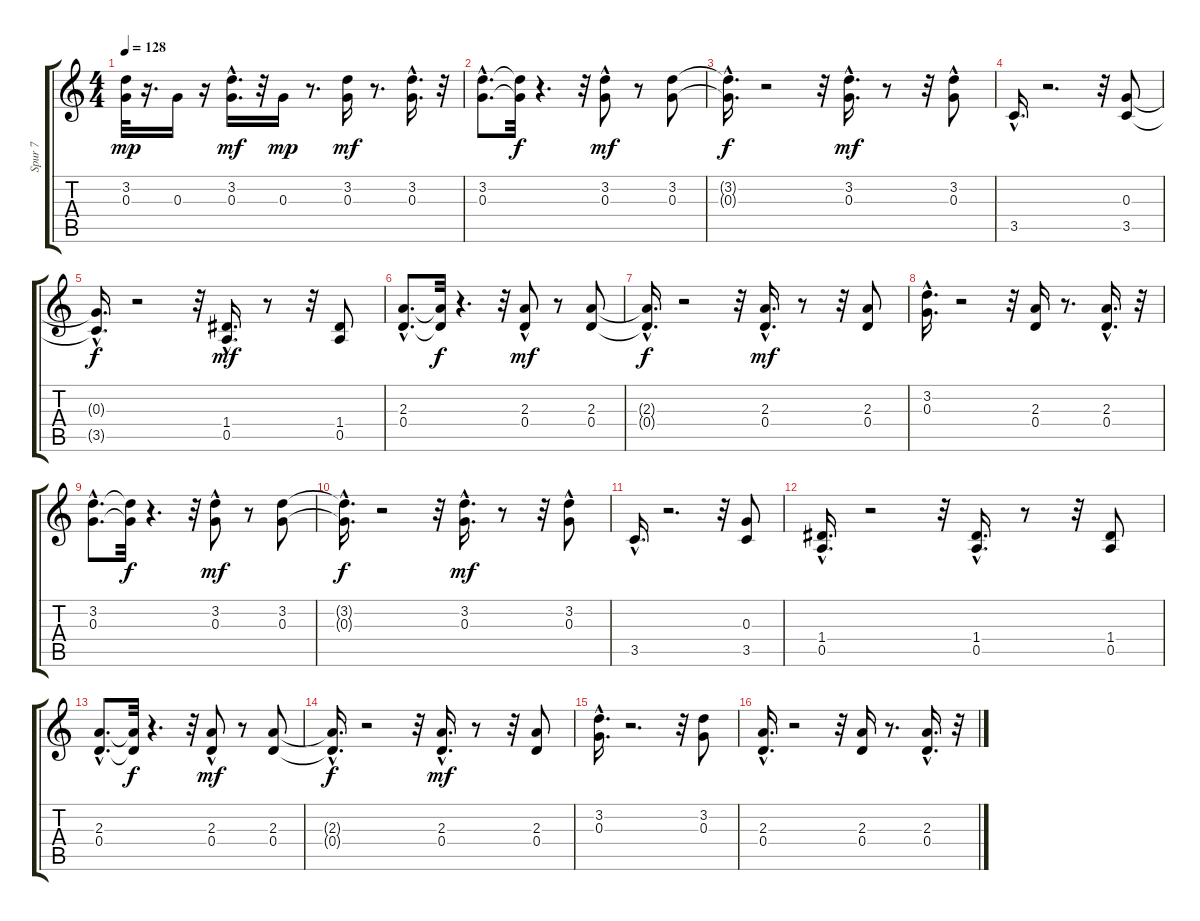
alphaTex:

\track ("Spur 7" "Spur 7") {instrument distortionguitar}
\staff {score tabs}
\tuning (E4 B3 G3 D3 A2 E2) {hide}
\ts (4 4)
\tempo 128
\clef g2
\ks c
(3.2 0.3).32{dy mp} r.16{d} 0.3.16 r.16 (3.2{hac} 0.3{hac}).16{d dy mf} r.32 0.3.16{dy mp} r.8{d} (3.2 0.3).16{dy mf} r.8{d} (3.2{hac} 0.3).16{d} r.32 |
(3.2{hac} 0.3{hac}).8{d balance 4 instrument distortionguitar} (3.2{t} 0.3{t}).32{dy f} r.4{d} r.32 (3.2 0.3{hac}).8{dy mf} r.8 (3.2 0.3).8 |
(3.2{hac t} 0.3{hac t}).16{d dy f} r.2 r.32 (3.2{hac} 0.3{hac}).16{d dy mf} r.8 r.32 (3.2 0.3{hac}).8 |
3.5{hac}.16{d} r.2{d} r.32 (0.3 3.5).8 |
(0.3{hac t} 3.5{hac t}).16{d dy f} r.2 r.32 (1.4{hac} 0.5{hac}).16{d dy mf} r.8 r.32 (1.4 0.5).8 |
(2.3{hac} 0.4{hac}).8{d} (2.3{t} 0.4{t}).32{dy f} r.4{d} r.32 (2.3 0.4{hac}).8{dy mf} r.8 (2.3 0.4).8 |
(2.3{hac t} 0.4{hac t}).16{d dy f} r.2 r.32 (2.3{hac} 0.4{hac}).16{d dy mf} r.8 r.32 (2.3 0.4).8 |
(3.2{hac} 0.3{hac}).16{d} r.2 r.32 (2.3 0.4).16{balance 6 instrument distortionguitar} r.8{d} (2.3{hac} 0.4).16{d} r.32 |
(3.2{hac} 0.3{hac}).8{d balance 4 instrument distortionguitar} (3.2{t} 0.3{t}).32{dy f} r.4{d} r.32 (3.2 0.3{hac}).8{dy mf} r.8 (3.2 0.3).8 |
(3.2{hac t} 0.3{hac t}).16{d dy f} r.2 r.32 (3.2{hac} 0.3{hac}).16{d dy mf} r.8 r.32 (3.2 0.3{hac}).8 |
3.5{hac}.16{d} r.2{d} r.32 (0.3 3.5).8 |
(1.4{hac} 0.5{hac}).16{d} r.2 r.32 (1.4{hac} 0.5{hac}).16{d} r.8 r.32 (1.4 0.5).8 |
(2.3{hac} 0.4{hac}).8{d} (2.3{t} 0.4{t}).32{dy f} r.4{d} r.32 (2.3 0.4{hac}).8{dy mf} r.8 (2.3 0.4).8 |
(2.3{hac t} 0.4{hac t}).16{d dy f} r.2 r.32 (2.3{hac} 0.4{hac}).16{d dy mf} r.8 r.32 (2.3 0.4).8 |
(3.2{hac} 0.3{hac}).16{d} r.2{d} r.32 (3.2 0.3).8 |
(2.3{hac} 0.4{hac}).16{d} r.2 r.32 (2.3 0.4).16{balance 6 instrument distortionguitar} r.8{d} (2.3{hac} 0.4).16{d} r.32
